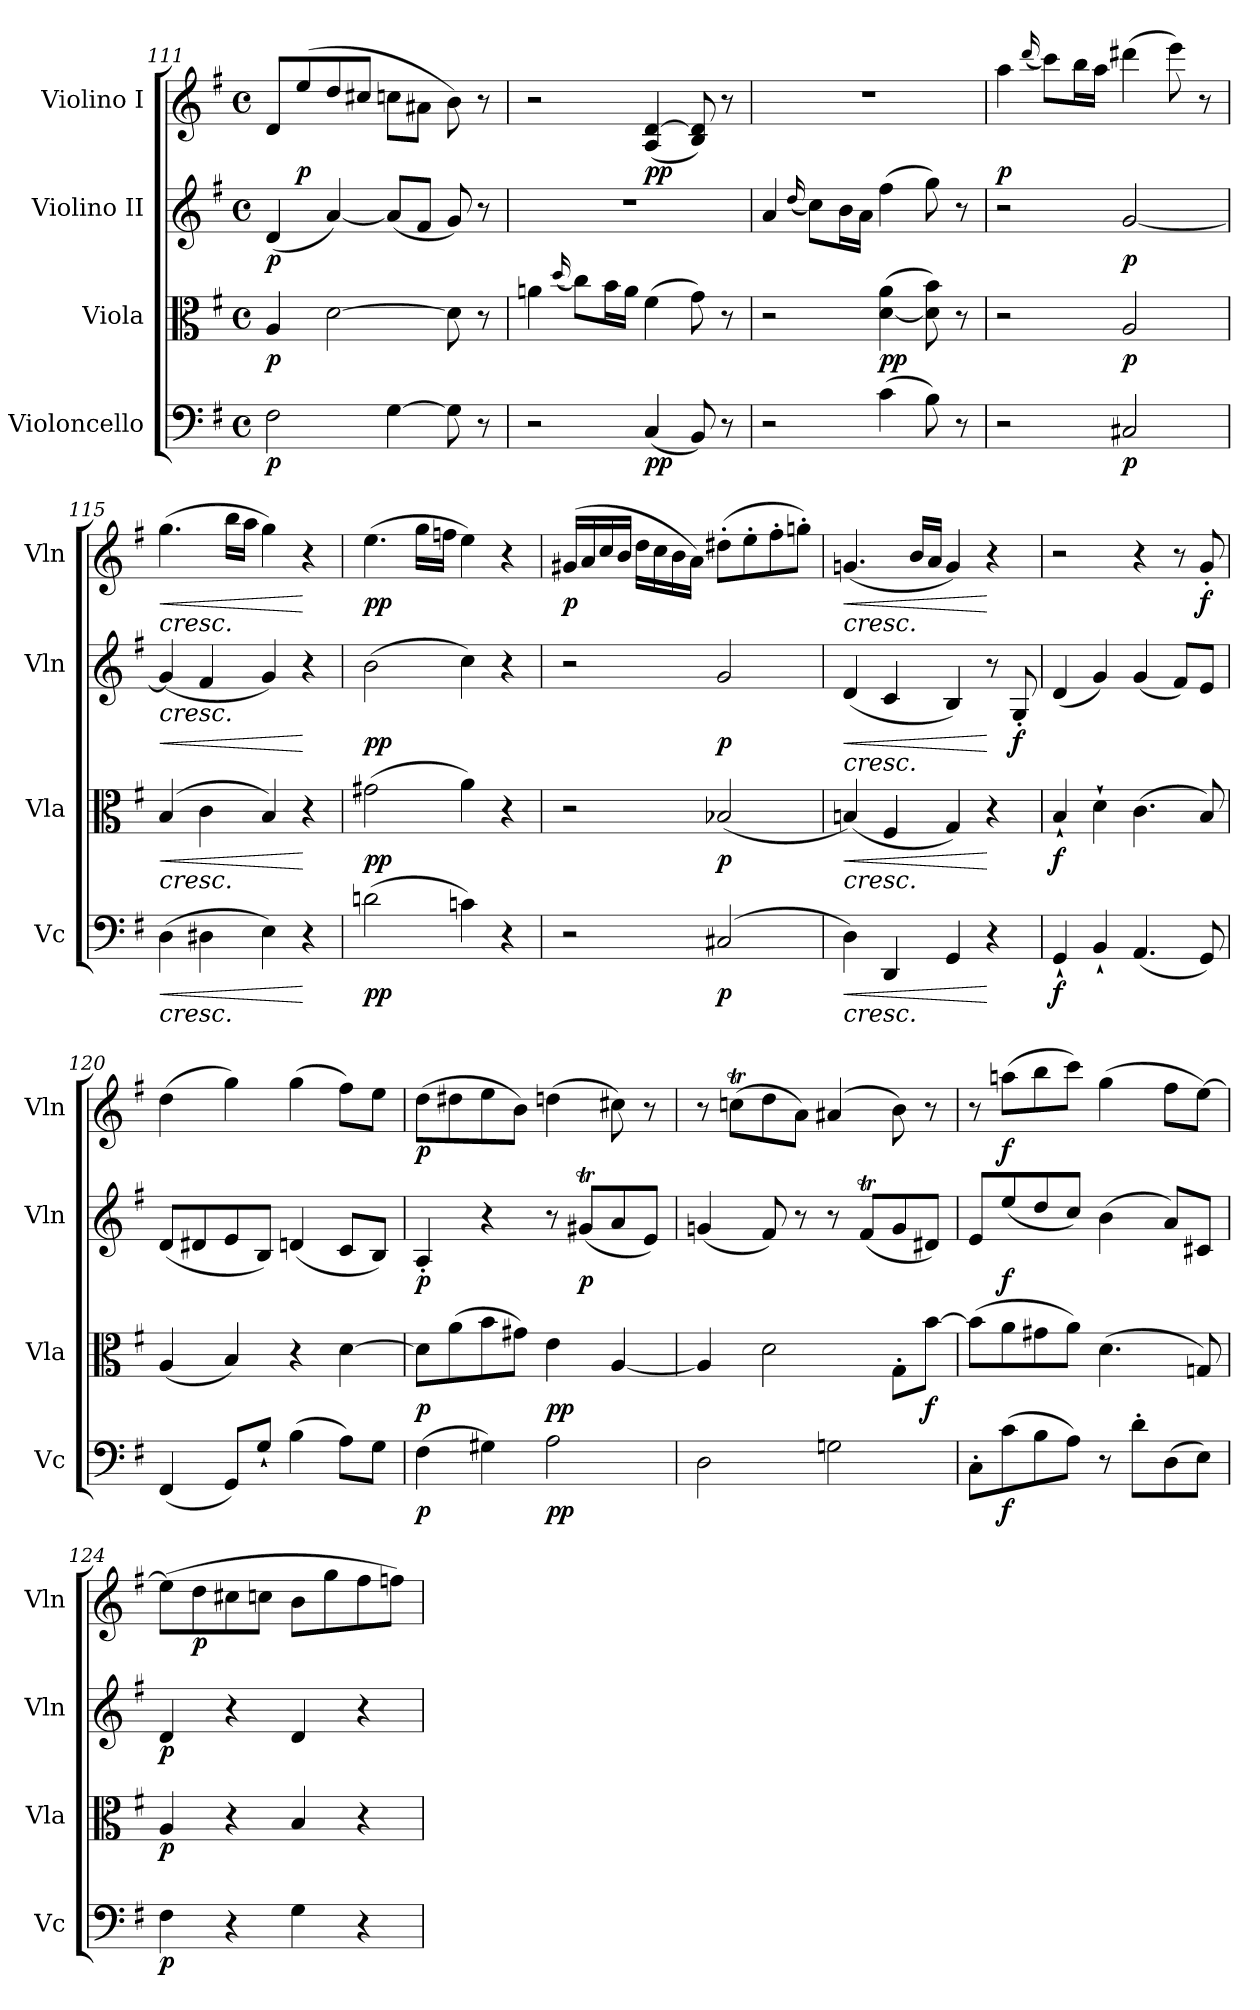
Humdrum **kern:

**kern	**dynam	**kern	**dynam	**kern	**dynam	**kern	**dynam
*part4	*part4	*part3	*part3	*part2	*part2	*part1	*part1
*staff4	*staff4	*staff3	*staff3	*staff2	*staff2	*staff1	*staff1
*I"Violoncello	*	*I"Viola	*	*I"Violino II	*	*I"Violino I	*
*I'Vc	*	*I'Vla	*	*I'Vln	*	*I'Vln	*
*clefF4	*	*clefC3	*	*clefG2	*	*clefG2	*
*k[f#]	*	*k[f#]	*	*k[f#]	*	*k[f#]	*
*M4/4	*	*M4/4	*	*M4/4	*	*M4/4	*
*met(c)	*	*met(c)	*	*met(c)	*	*met(c)	*
=111	=111	=111	=111	=111	=111	=111	=111
2F#	p	4A	p	(4d	p	8dL	.
.	.	.	.	.	.	(8ee	p
.	.	[2d	.	[4a)	.	8dd	.
.	.	.	.	.	.	8cc#XJ	.
[4G	.	.	.	(8aL]	.	8ccnL	.
.	.	.	.	8f#J	.	8a#XJ	.
8G]	.	8d]	.	8g)	.	8b)	.
8r	.	8r	.	8r	.	8r	.
=112	=112	=112	=112	=112	=112	=112	=112
2r	.	4an	.	1r	.	2r	.
.	.	(16qqdd/	.	.	.	.	.
.	.	8ccL)	.	.	.	.	.
.	.	16bL	.	.	.	.	.
.	.	16aJJ	.	.	.	.	.
(4C	pp	(4f#	.	.	.	(4A [4d	pp
8BB)	.	8g)	.	.	.	8B 8d])	.
8r	.	8r	.	.	.	8r	.
=113	=113	=113	=113	=113	=113	=113	=113
2r	.	2r	.	4a	.	1r	.
.	.	.	.	(16qqdd/	.	.	.
.	.	.	.	8ccL)	.	.	.
.	.	.	.	16bL	.	.	.
.	.	.	.	16aJJ	.	.	.
(4c	.	([4d 4a	pp	(4ff#	.	.	.
8B)	.	8d] 8b)	.	8gg)	.	.	.
8r	.	8r	.	8r	.	.	.
=114	=114	=114	=114	=114	=114	=114	=114
2r	.	2r	.	2r	.	4aa	p
.	.	.	.	.	.	(16qqddd/	.
.	.	.	.	.	.	8cccL)	.
.	.	.	.	.	.	16bbL	.
.	.	.	.	.	.	16aaJJ	.
2C#X	p	2A	p	[2g	p	(4ddd#X	.
.	.	.	.	.	.	8eee)	.
.	.	.	.	.	.	8r	.
=115	=115	=115	=115	=115	=115	=115	=115
!	!	!	!	!	!	!LO:TX:b:i:t=cresc.	!
!	!	!	!	!LO:TX:b:i:t=cresc.	!	!	!
!	!	!LO:TX:b:i:t=cresc.	!	!	!	!	!
!LO:TX:b:i:t=cresc.	!	!	!	!	!	!	!
!	!LO:HP:b	!	!LO:HP:b	!	!LO:HP:b	!	!LO:HP:b
(4D	<	(4B	<	(4g]	<	(4.gg	<
4D#X	.	4c	.	4f#	.	.	.
.	.	.	.	.	.	16bbLL	.
.	.	.	.	.	.	16aaJJ	.
4E)	.	4B)	.	4g)	.	4gg)	.
4r	[	4r	[	4r	[	4r	[
=116	=116	=116	=116	=116	=116	=116	=116
(2dn	pp	(2g#X	pp	(2b	pp	(4.ee	pp
.	.	.	.	.	.	16ggLL	.
.	.	.	.	.	.	16ffnJJ	.
4cn)	.	4a)	.	4cc)	.	4ee)	.
4r	.	4r	.	4r	.	4r	.
=117	=117	=117	=117	=117	=117	=117	=117
2r	.	2r	.	2r	.	(16g#XLL	p
.	.	.	.	.	.	16a	.
.	.	.	.	.	.	16cc	.
.	.	.	.	.	.	16bJJ	.
.	.	.	.	.	.	16ddLL	.
.	.	.	.	.	.	16cc	.
.	.	.	.	.	.	16b	.
.	.	.	.	.	.	16aJJ)	.
(2C#X	p	(2B-X	p	2g	p	(8dd#X'L	.
.	.	.	.	.	.	8ee'	.
.	.	.	.	.	.	8ff#'	.
.	.	.	.	.	.	8ggn'J)	.
=118	=118	=118	=118	=118	=118	=118	=118
!	!	!	!	!	!	!LO:TX:b:i:t=cresc.	!
!	!	!	!	!LO:TX:b:i:t=cresc.	!	!	!
!	!	!LO:TX:b:i:t=cresc.	!	!	!	!	!
!LO:TX:b:i:t=cresc.	!	!	!	!	!	!	!
!	!LO:HP:b	!	!LO:HP:b	!	!LO:HP:b	!	!LO:HP:b
4D)	<	(4Bn)	<	(4d	<	(4.gn	<
4DD	.	4F#	.	4c	.	.	.
.	.	.	.	.	.	16bLL	.
.	.	.	.	.	.	16aJJ	.
4GG	.	4G)	.	4B)	.	4g)	.
4r	[	4r	[	8r	[	4r	[
.	.	.	.	8G'	f	.	.
=119	=119	=119	=119	=119	=119	=119	=119
4GG`	f	4B`	f	(4d	.	2r	.
4BB`	.	4d`	.	4g)	.	.	.
(4.AA	.	(4.c	.	(4g	.	4r	.
.	.	.	.	8f#L)	.	8r	.
8GG)	.	8B)	.	8eJ	.	8g'	f
=120	=120	=120	=120	=120	=120	=120	=120
(4FF#	.	(4A	.	(8dL	.	(4dd	.
.	.	.	.	8d#X	.	.	.
8GGL)	.	4B)	.	8e	.	4gg)	.
8G`J	.	.	.	8BJ)	.	.	.
(4B	.	4r	.	(4dn	.	(4gg	.
8AL)	.	[4d	.	8cL	.	8ff#L)	.
8GJ	.	.	.	8BJ)	.	8eeJ	.
=121	=121	=121	=121	=121	=121	=121	=121
(4F#	p	8dL]	p	4A'	p	(8ddL	p
.	.	(8a	.	.	.	8dd#X	.
4G#X)	.	8b	.	4r	.	8ee	.
.	.	8g#XJ)	.	.	.	8bJ)	.
2A	pp	4e	pp	8r	.	(4ddn	.
.	.	.	.	(8g#XtL	p	.	.
.	.	[4A	.	8a	.	8cc#X)	.
.	.	.	.	8eJ)	.	8r	.
=122	=122	=122	=122	=122	=122	=122	=122
2D	.	4A]	.	(4gn	.	8r	.
.	.	.	.	.	.	(8ccnTL	.
.	.	2d	.	8f#)	.	8dd	.
.	.	.	.	8r	.	8aJ)	.
2Gn	.	.	.	8r	.	(4a#X	.
.	.	.	.	(8f#tL	.	.	.
.	.	8G'L	.	8g	.	8b)	.
.	.	[8bJ	f	8d#XJ)	.	8r	.
=123	=123	=123	=123	=123	=123	=123	=123
8C'L	.	(8bL]	.	8eL	.	8r	.
(8c	f	8a	.	(8ee	f	(8aanL	f
8B	.	8g#X	.	8dd	.	8bb	.
8AJ)	.	8aJ)	.	8ccJ)	.	8cccJ)	.
8r	.	(4.d	.	(4b	.	(4gg	.
8d'L	.	.	.	.	.	.	.
(8D	.	.	.	8aL)	.	8ff#L	.
8EJ)	.	8Gn)	.	8c#XJ	.	[8eeJ)	.
=124	=124	=124	=124	=124	=124	=124	=124
4F#	p	4A	p	4d	p	(8eeL]	.
.	.	.	.	.	.	8dd	p
4r	.	4r	.	4r	.	8cc#X	.
.	.	.	.	.	.	8ccnJ	.
4G	.	4B	.	4d	.	8bL	.
.	.	.	.	.	.	8gg	.
4r	.	4r	.	4r	.	8ff#	.
.	.	.	.	.	.	8ffnJ)	.
=	=	=	=	=	=	=	=
*-	*-	*-	*-	*-	*-	*-	*-
